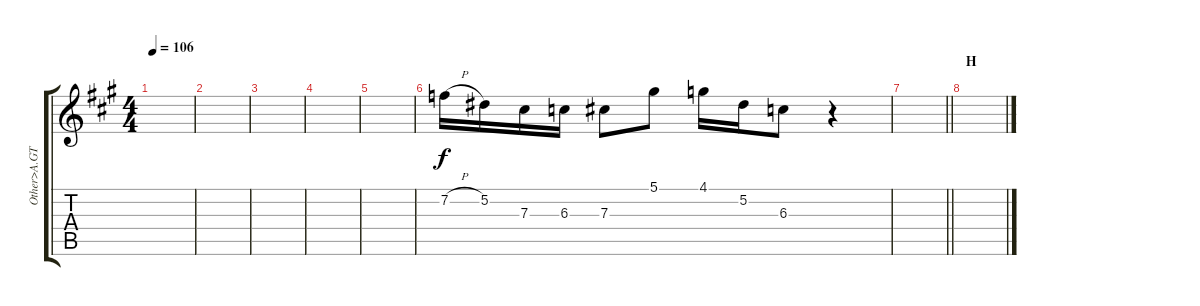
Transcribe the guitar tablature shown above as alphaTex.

\track ("Other>A.GT" "Other>A.GT") {instrument acousticguitarsteel}
\staff {score tabs}
\tuning (Eb4 Bb3 Gb3 Db3 Ab2 Eb2) {hide}
\ts (4 4)
\tempo 106
\clef g2
\ks a
|
|
|
|
|
7.2{h}.16 5.2.16 7.3.16 6.3.16 7.3.8 5.1.8 4.1.16 5.2.16 6.3.8 r.4 |
\barLineRight lightlight
|
\section ("" "H")
